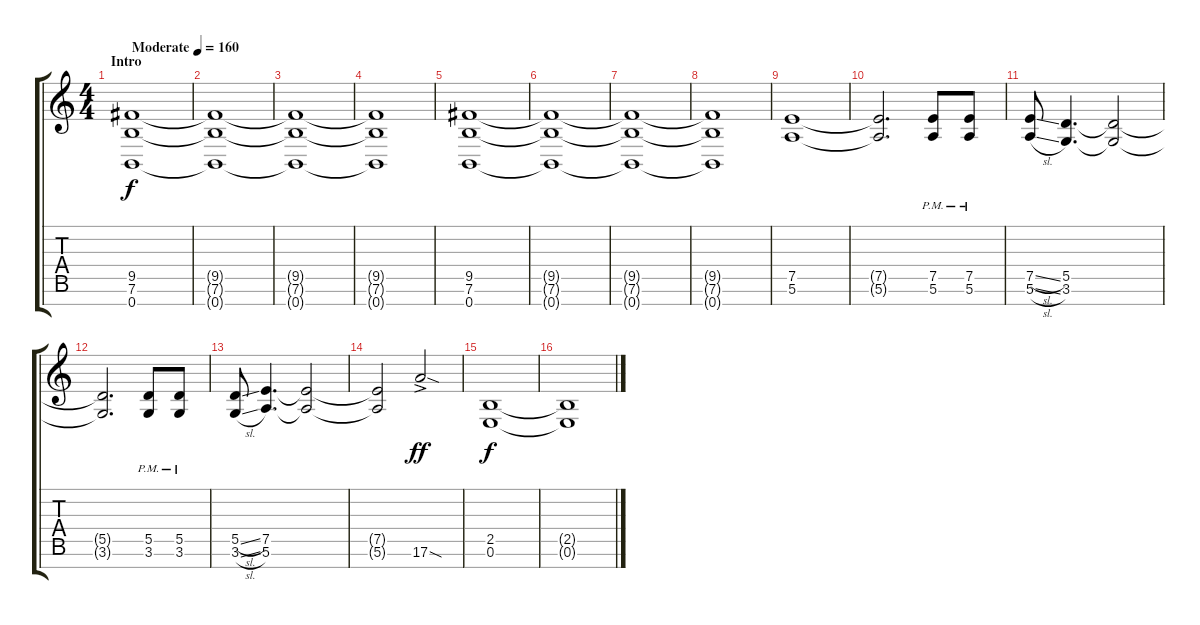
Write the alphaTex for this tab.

\track (" " " ") {instrument distortionguitar}
\staff {score tabs}
\tuning (E4 B3 G3 D3 A2 E2 B1) {hide}
\ts (4 4)
\section ("" "Intro")
\tempo (160 "Moderate")
\clef g2
\ks c
(9.5 7.6 0.7).1{dy f instrument distortionguitar} |
(9.5{t} 7.6{t} 0.7{t}).1 |
(9.5{t} 7.6{t} 0.7{t}).1 |
(9.5{t} 7.6{t} 0.7{t}).1 |
(9.5 7.6 0.7).1 |
(9.5{t} 7.6{t} 0.7{t}).1 |
(9.5{t} 7.6{t} 0.7{t}).1 |
(9.5{t} 7.6{t} 0.7{t}).1 |
(7.5 5.6).1 |
(7.5{t} 5.6{t}).2{d} (7.5{pm} 5.6{pm}).8 (7.5{pm} 5.6{pm}).8 |
(7.5{sl} 5.6{sl}).8 (5.5 3.6).4{d} (5.5{t} 3.6{t}).2 |
(5.5{t} 3.6{t}).2{d} (5.5{pm} 3.6{pm}).8 (5.5{pm} 3.6{pm}).8 |
(5.5{sl} 3.6{sl}).8 (7.5 5.6).4{d} (7.5{t} 5.6{t}).2 |
(7.5{t} 5.6{t}).2 17.6{sod ac}.2{dy ff} |
(2.5 0.6).1{dy f} |
(2.5{t} 0.6{t}).1
